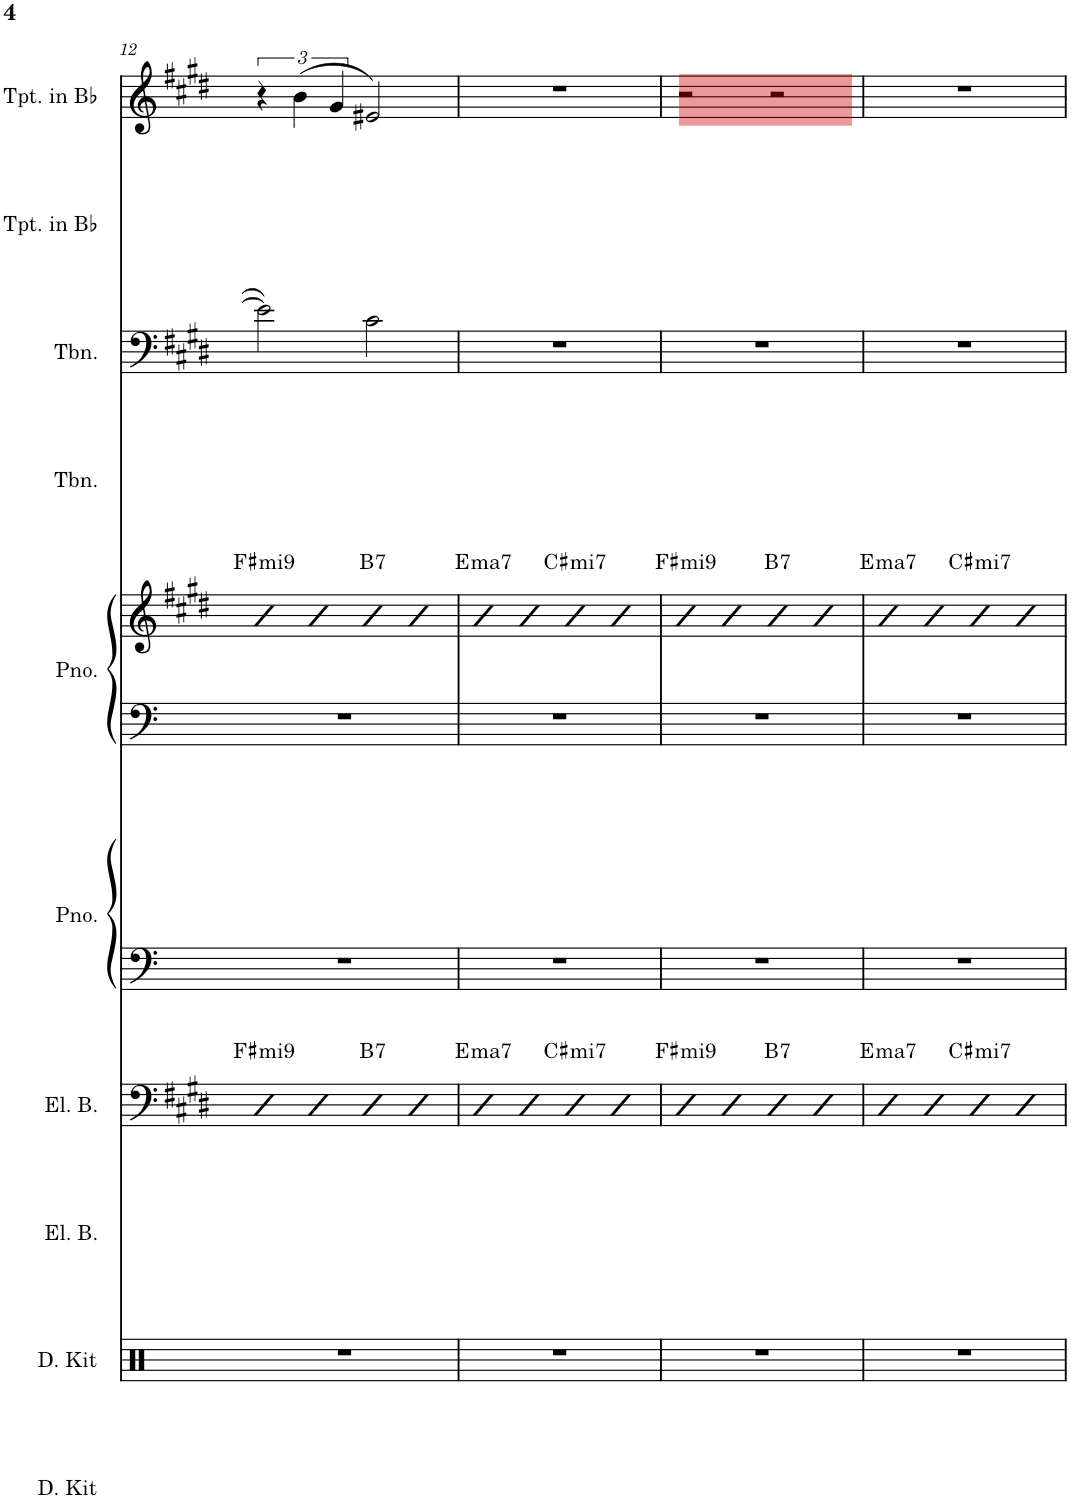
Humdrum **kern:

**kern	**kern	**kern	**kern	**harte	**kern	**kern	**kern	**kern	**harte	**kern	**kern	**kern	**kern
*part10	*part9	*part8	*part7	*part7	*part6	*part6	*part5	*part5	*part5	*part4	*part3	*part2	*part1
*staff12	*staff11	*staff10	*staff9	*	*staff8	*staff7	*staff6	*staff5	*	*staff4	*staff3	*staff2	*staff1
*I"Drum Kit	*I"Drum Kit	*I"5-str. Electric Bass	*I"5-str. Electric Bass	*	*I"Piano	*	*I"Piano	*	*	*I"Trombone	*I"Trombone	*I"Trumpet in Bb	*I"Trumpet in Bb
*I'D. Kit	*I'D. Kit	*I'El. B.	*I'El. B.	*	*I'Pno.	*	*I'Pno.	*	*	*I'Tbn.	*I'Tbn.	*I'Tpt. in Bb	*I'Tpt. in Bb
!!LO:PB:g=z
*clefX	*clefX	*clefF4	*clefF4	*	*clefF4	*clefG2	*clefF4	*clefG2	*	*clefF4	*clefF4	*clefG2	*clefG2
*	*	*Trd7c12	*Trd7c12	*	*	*	*	*	*	*	*	*Trd1c2	*Trd1c2
*k[]	*k[]	*k[]	*k[f#c#g#d#]	*	*	*k[f#c#g#d#]	*	*k[f#c#g#d#]	*	*k[]	*k[f#c#g#d#]	*k[f#c#g#d#a#e#]	*k[f#c#g#d#]
*	*M4/4	*	*M4/4	*	*	*M4/4	*	*M4/4	*	*	*M4/4	*M4/4	*M4/4
=12	=12	=12	=12	=12	=12	=12	=12	=12	=12	=12	=12	=12	=12
!	!	!	!	!LO:H:kt=mi9	!	!	!	!	!LO:H:kt=mi9	!	!	!	!
1r	1r	1r	4bb	F#:min9	1r	1r	1r	4b	F#:min9	1r	2e\]	1r	6r
.	.	.	.	.	.	.	.	.	.	.	.	.	(6b\
.	.	.	4bb	.	.	.	.	4b	.	.	.	.	.
.	.	.	.	.	.	.	.	.	.	.	.	.	6g#/
!	!	!	!	!LO:H:kt=7	!	!	!	!	!LO:H:kt=7	!	!	!	!
.	.	.	4bb	B:7	.	.	.	4b	B:7	.	2c#\	.	2e#X/)
.	.	.	4bb	.	.	.	.	4b	.	.	.	.	.
=13	=13	=13	=13	=13	=13	=13	=13	=13	=13	=13	=13	=13	=13
!	!	!	!	!LO:H:kt=ma7	!	!	!	!	!LO:H:kt=ma7	!	!	!	!
1r	1r	1r	4bb	E:maj7	1r	1r	1r	4b	E:maj7	1r	1r	1r	1r
.	.	.	4bb	.	.	.	.	4b	.	.	.	.	.
!	!	!	!	!LO:H:kt=mi7	!	!	!	!	!LO:H:kt=mi7	!	!	!	!
.	.	.	4bb	C#:min7	.	.	.	4b	C#:min7	.	.	.	.
.	.	.	4bb	.	.	.	.	4b	.	.	.	.	.
=14	=14	=14	=14	=14	=14	=14	=14	=14	=14	=14	=14	=14	=14
!	!	!	!	!LO:H:kt=mi9	!	!	!	!	!LO:H:kt=mi9	!	!	!	!
1r	1r	1r	4bb	F#:min9	1r	1r	1r	4b	F#:min9	1r	1r	1r	2r
.	.	.	4bb	.	.	.	.	4b	.	.	.	.	.
!	!	!	!	!LO:H:kt=7	!	!	!	!	!LO:H:kt=7	!	!	!	!
.	.	.	4bb	B:7	.	.	.	4b	B:7	.	.	.	2r
.	.	.	4bb	.	.	.	.	4b	.	.	.	.	.
=15	=15	=15	=15	=15	=15	=15	=15	=15	=15	=15	=15	=15	=15
!	!	!	!	!LO:H:kt=ma7	!	!	!	!	!LO:H:kt=ma7	!	!	!	!
1r	1r	1r	4bb	E:maj7	1r	1r	1r	4b	E:maj7	1r	1r	1r	1r
.	.	.	4bb	.	.	.	.	4b	.	.	.	.	.
!	!	!	!	!LO:H:kt=mi7	!	!	!	!	!LO:H:kt=mi7	!	!	!	!
.	.	.	4bb	C#:min7	.	.	.	4b	C#:min7	.	.	.	.
.	.	.	4bb	.	.	.	.	4b	.	.	.	.	.
=	=	=	=	=	=	=	=	=	=	=	=	=	=
*-	*-	*-	*-	*-	*-	*-	*-	*-	*-	*-	*-	*-	*-
